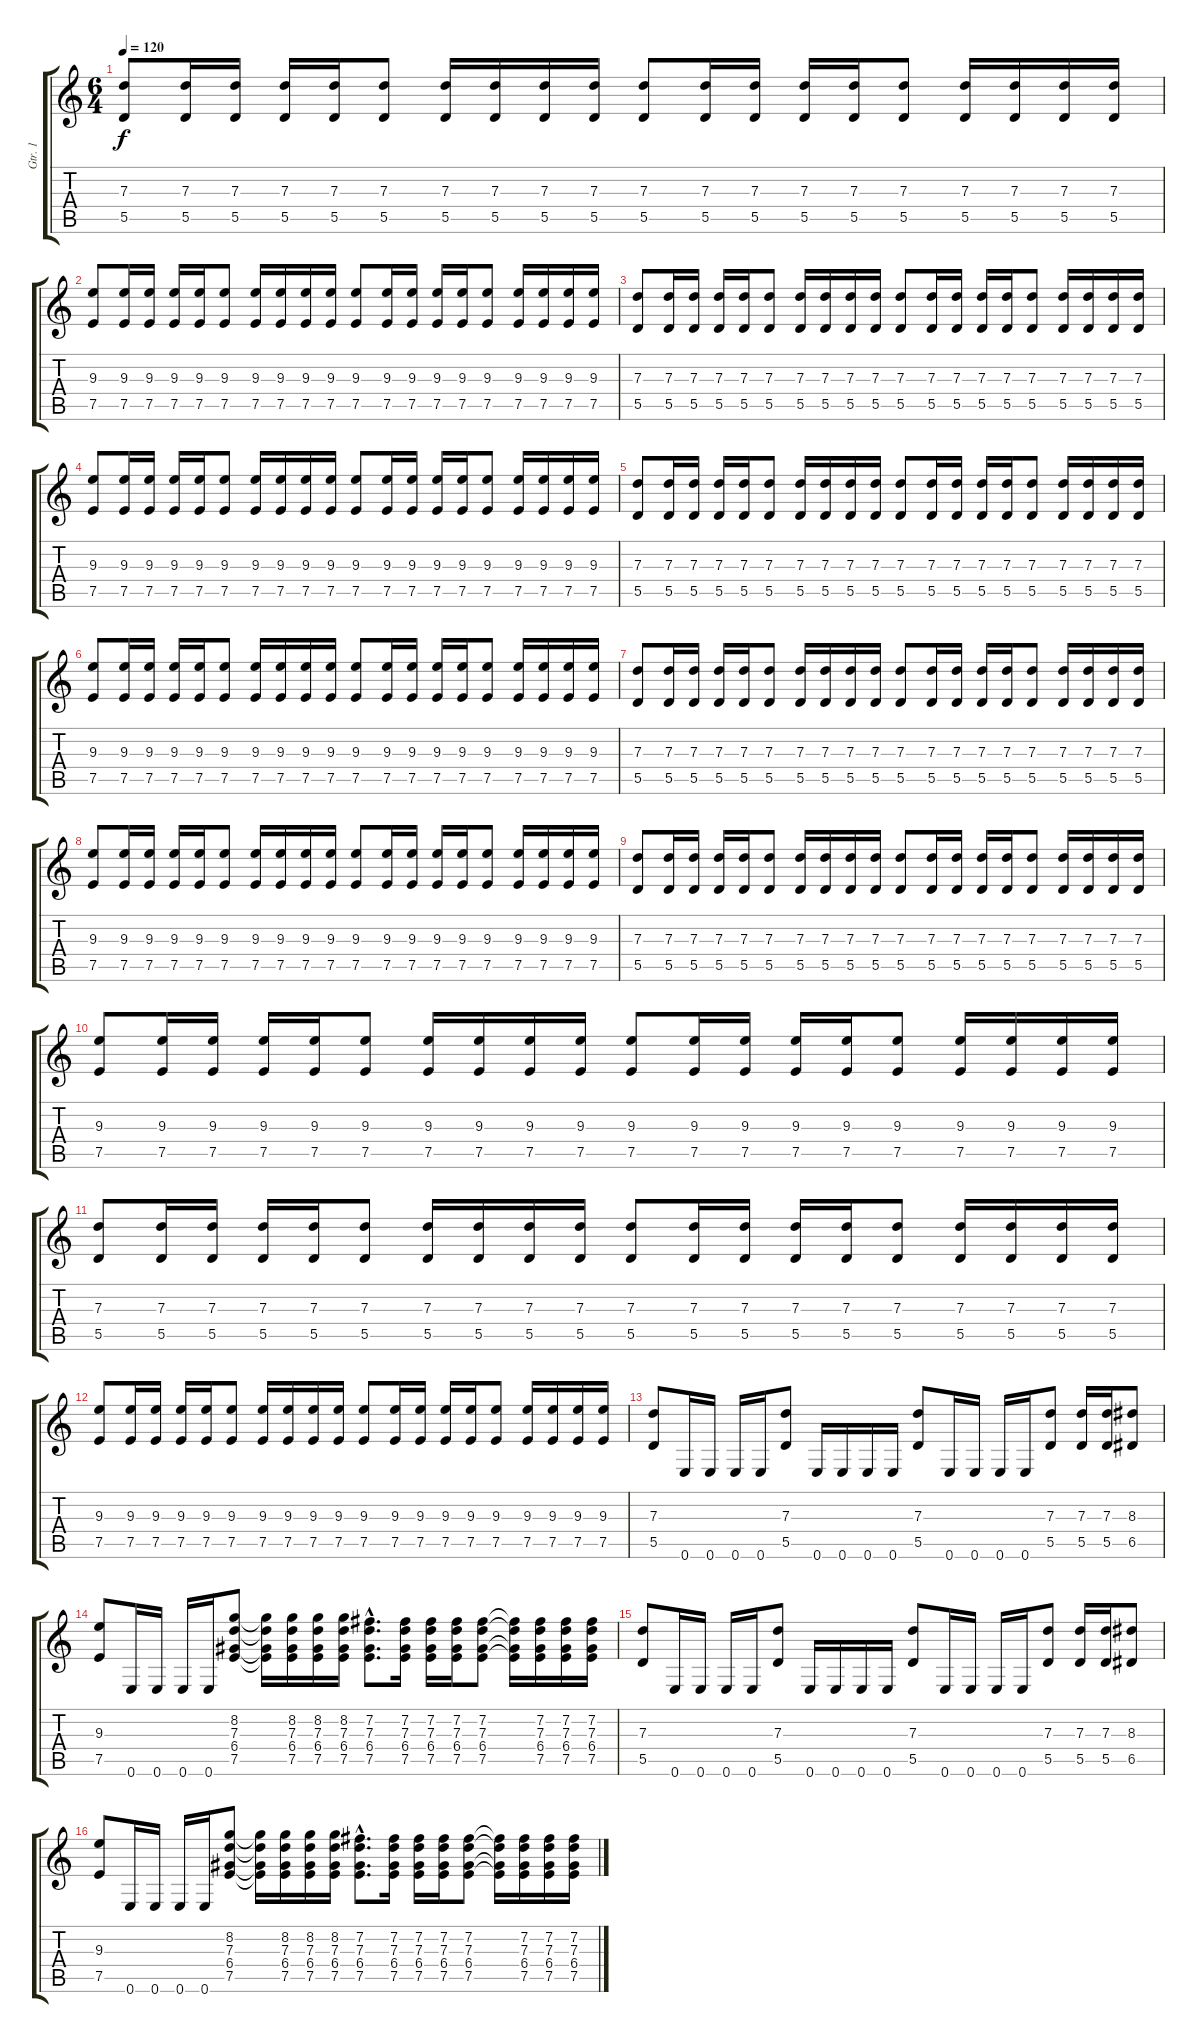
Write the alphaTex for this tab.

\track ("Gtr. 1" "Gtr. 1") {instrument distortionguitar}
\staff {score tabs}
\tuning (E4 B3 G3 D3 A2 E2) {hide}
\ts (6 4)
\tempo 120
\clef g2
\ks c
(7.3 5.5).8{dy f} (7.3 5.5).16 (7.3 5.5).16 (7.3 5.5).16 (7.3 5.5).16 (7.3 5.5).8 (7.3 5.5).16 (7.3 5.5).16 (7.3 5.5).16 (7.3 5.5).16 (7.3 5.5).8 (7.3 5.5).16 (7.3 5.5).16 (7.3 5.5).16 (7.3 5.5).16 (7.3 5.5).8 (7.3 5.5).16 (7.3 5.5).16 (7.3 5.5).16 (7.3 5.5).16 |
(9.3 7.5).8 (9.3 7.5).16 (9.3 7.5).16 (9.3 7.5).16 (9.3 7.5).16 (9.3 7.5).8 (9.3 7.5).16 (9.3 7.5).16 (9.3 7.5).16 (9.3 7.5).16 (9.3 7.5).8 (9.3 7.5).16 (9.3 7.5).16 (9.3 7.5).16 (9.3 7.5).16 (9.3 7.5).8 (9.3 7.5).16 (9.3 7.5).16 (9.3 7.5).16 (9.3 7.5).16 |
(7.3 5.5).8 (7.3 5.5).16 (7.3 5.5).16 (7.3 5.5).16 (7.3 5.5).16 (7.3 5.5).8 (7.3 5.5).16 (7.3 5.5).16 (7.3 5.5).16 (7.3 5.5).16 (7.3 5.5).8 (7.3 5.5).16 (7.3 5.5).16 (7.3 5.5).16 (7.3 5.5).16 (7.3 5.5).8 (7.3 5.5).16 (7.3 5.5).16 (7.3 5.5).16 (7.3 5.5).16 |
(9.3 7.5).8 (9.3 7.5).16 (9.3 7.5).16 (9.3 7.5).16 (9.3 7.5).16 (9.3 7.5).8 (9.3 7.5).16 (9.3 7.5).16 (9.3 7.5).16 (9.3 7.5).16 (9.3 7.5).8 (9.3 7.5).16 (9.3 7.5).16 (9.3 7.5).16 (9.3 7.5).16 (9.3 7.5).8 (9.3 7.5).16 (9.3 7.5).16 (9.3 7.5).16 (9.3 7.5).16 |
(7.3 5.5).8 (7.3 5.5).16 (7.3 5.5).16 (7.3 5.5).16 (7.3 5.5).16 (7.3 5.5).8 (7.3 5.5).16 (7.3 5.5).16 (7.3 5.5).16 (7.3 5.5).16 (7.3 5.5).8 (7.3 5.5).16 (7.3 5.5).16 (7.3 5.5).16 (7.3 5.5).16 (7.3 5.5).8 (7.3 5.5).16 (7.3 5.5).16 (7.3 5.5).16 (7.3 5.5).16 |
(9.3 7.5).8 (9.3 7.5).16 (9.3 7.5).16 (9.3 7.5).16 (9.3 7.5).16 (9.3 7.5).8 (9.3 7.5).16 (9.3 7.5).16 (9.3 7.5).16 (9.3 7.5).16 (9.3 7.5).8 (9.3 7.5).16 (9.3 7.5).16 (9.3 7.5).16 (9.3 7.5).16 (9.3 7.5).8 (9.3 7.5).16 (9.3 7.5).16 (9.3 7.5).16 (9.3 7.5).16 |
(7.3 5.5).8 (7.3 5.5).16 (7.3 5.5).16 (7.3 5.5).16 (7.3 5.5).16 (7.3 5.5).8 (7.3 5.5).16 (7.3 5.5).16 (7.3 5.5).16 (7.3 5.5).16 (7.3 5.5).8 (7.3 5.5).16 (7.3 5.5).16 (7.3 5.5).16 (7.3 5.5).16 (7.3 5.5).8 (7.3 5.5).16 (7.3 5.5).16 (7.3 5.5).16 (7.3 5.5).16 |
(9.3 7.5).8 (9.3 7.5).16 (9.3 7.5).16 (9.3 7.5).16 (9.3 7.5).16 (9.3 7.5).8 (9.3 7.5).16 (9.3 7.5).16 (9.3 7.5).16 (9.3 7.5).16 (9.3 7.5).8 (9.3 7.5).16 (9.3 7.5).16 (9.3 7.5).16 (9.3 7.5).16 (9.3 7.5).8 (9.3 7.5).16 (9.3 7.5).16 (9.3 7.5).16 (9.3 7.5).16 |
(7.3 5.5).8 (7.3 5.5).16 (7.3 5.5).16 (7.3 5.5).16 (7.3 5.5).16 (7.3 5.5).8 (7.3 5.5).16 (7.3 5.5).16 (7.3 5.5).16 (7.3 5.5).16 (7.3 5.5).8 (7.3 5.5).16 (7.3 5.5).16 (7.3 5.5).16 (7.3 5.5).16 (7.3 5.5).8 (7.3 5.5).16 (7.3 5.5).16 (7.3 5.5).16 (7.3 5.5).16 |
(9.3 7.5).8 (9.3 7.5).16 (9.3 7.5).16 (9.3 7.5).16 (9.3 7.5).16 (9.3 7.5).8 (9.3 7.5).16 (9.3 7.5).16 (9.3 7.5).16 (9.3 7.5).16 (9.3 7.5).8 (9.3 7.5).16 (9.3 7.5).16 (9.3 7.5).16 (9.3 7.5).16 (9.3 7.5).8 (9.3 7.5).16 (9.3 7.5).16 (9.3 7.5).16 (9.3 7.5).16 |
(7.3 5.5).8 (7.3 5.5).16 (7.3 5.5).16 (7.3 5.5).16 (7.3 5.5).16 (7.3 5.5).8 (7.3 5.5).16 (7.3 5.5).16 (7.3 5.5).16 (7.3 5.5).16 (7.3 5.5).8 (7.3 5.5).16 (7.3 5.5).16 (7.3 5.5).16 (7.3 5.5).16 (7.3 5.5).8 (7.3 5.5).16 (7.3 5.5).16 (7.3 5.5).16 (7.3 5.5).16 |
(9.3 7.5).8 (9.3 7.5).16 (9.3 7.5).16 (9.3 7.5).16 (9.3 7.5).16 (9.3 7.5).8 (9.3 7.5).16 (9.3 7.5).16 (9.3 7.5).16 (9.3 7.5).16 (9.3 7.5).8 (9.3 7.5).16 (9.3 7.5).16 (9.3 7.5).16 (9.3 7.5).16 (9.3 7.5).8 (9.3 7.5).16 (9.3 7.5).16 (9.3 7.5).16 (9.3 7.5).16 |
(7.3 5.5).8 0.6.16 0.6.16 0.6.16 0.6.16 (7.3 5.5).8 0.6.16 0.6.16 0.6.16 0.6.16 (7.3 5.5).8 0.6.16 0.6.16 0.6.16 0.6.16 (7.3 5.5).8 (7.3 5.5).16 (7.3 5.5).16 (8.3 6.5).8 |
(9.3 7.5).8 0.6.16 0.6.16 0.6.16 0.6.16 (8.2 7.3 6.4 7.5).8 (8.2{t} 7.3{t} 6.4{t} 7.5{t}).16 (8.2 7.3 6.4 7.5).16 (8.2 7.3 6.4 7.5).16 (8.2 7.3 6.4 7.5).16 (7.2{hac} 7.3{hac} 6.4{hac} 7.5{hac}).8{d} (7.2 7.3 6.4 7.5).16 (7.2 7.3 6.4 7.5).16 (7.2 7.3 6.4 7.5).16 (7.2 7.3 6.4 7.5).8 (7.2{t} 7.3{t} 6.4{t} 7.5{t}).16 (7.2 7.3 6.4 7.5).16 (7.2 7.3 6.4 7.5).16 (7.2 7.3 6.4 7.5).16 |
(7.3 5.5).8 0.6.16 0.6.16 0.6.16 0.6.16 (7.3 5.5).8 0.6.16 0.6.16 0.6.16 0.6.16 (7.3 5.5).8 0.6.16 0.6.16 0.6.16 0.6.16 (7.3 5.5).8 (7.3 5.5).16 (7.3 5.5).16 (8.3 6.5).8 |
(9.3 7.5).8 0.6.16 0.6.16 0.6.16 0.6.16 (8.2 7.3 6.4 7.5).8 (8.2{t} 7.3{t} 6.4{t} 7.5{t}).16 (8.2 7.3 6.4 7.5).16 (8.2 7.3 6.4 7.5).16 (8.2 7.3 6.4 7.5).16 (7.2{hac} 7.3{hac} 6.4{hac} 7.5{hac}).8{d} (7.2 7.3 6.4 7.5).16 (7.2 7.3 6.4 7.5).16 (7.2 7.3 6.4 7.5).16 (7.2 7.3 6.4 7.5).8 (7.2{t} 7.3{t} 6.4{t} 7.5{t}).16 (7.2 7.3 6.4 7.5).16 (7.2 7.3 6.4 7.5).16 (7.2 7.3 6.4 7.5).16
